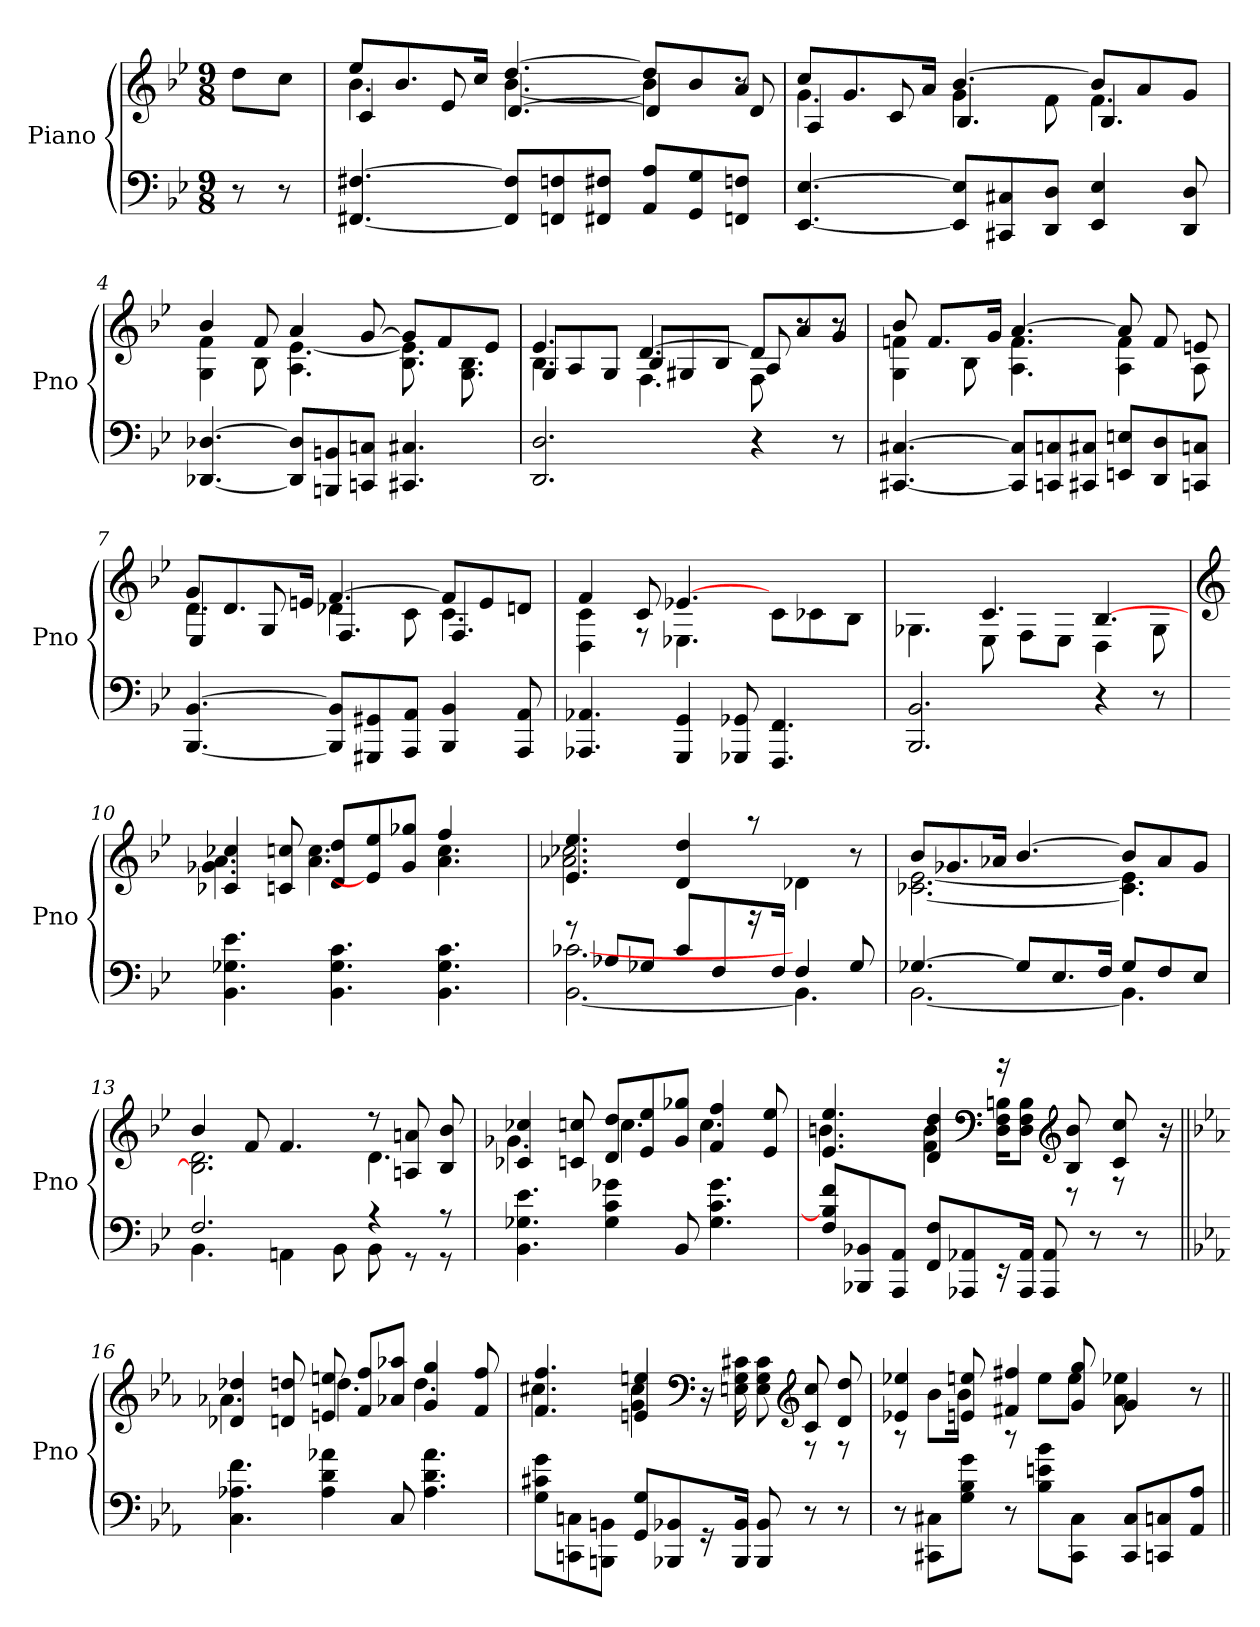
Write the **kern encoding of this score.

**kern	**kern
*part2	*part1
*staff2	*staff1
*I"Piano	*I"Piano
*I'Pno	*I'Pno
*clefF4	*clefG2
*k[b-e-]	*k[b-e-]
*M9/8	*M9/8
=1	=1
8r	8dd\L
8r	8cc\J
=2	=2
*	*^
*	*	*^
[4.FF#X/ [4.F#X/	8ee-/L	4.b-\	4c/
.	8.b-/	.	.
.	.	.	8e-/
.	16cc/Jk	.	.
8FF#/] 8F#/]L	[4.dd/	[4.b-\	[4.d/
8FFn/ 8Fn/	.	.	.
8FF#X/ 8F#X/J	.	.	.
8AA/ 8A/L	8dd/L]	4b-\]	4d/]
8GG/ 8G/	8b-/	.	.
8FFn/ 8Fn/J	8a/J	8r	8d/
=3	=3	=3	=3
[4.EE-/ [4.E-/	8cc/L	4.g\	4A/
.	8.g/	.	.
.	.	.	8c/
.	16a/Jk	.	.
8EE-/] 8E-/]L	[4.b-/	4g\	4.B-/
8CC#X/ 8C#X/	.	.	.
8DD/ 8D/J	.	8f\	.
4EE-/ 4E-/	8b-/L]	4.f\	4.B-/
.	8a/	.	.
8DD/ 8D/	8g/J	.	.
*	*	*v	*v
=4	=4	=4
[4.DD-X/ [4.D-X/	4b-/	4G\ 4f\
.	8f/	8B-\
8DD-/] 8D-/]L	4a/	4.A\ [4.e-\
8BBBn/ 8BBn/	.	.
8CCn/ 8Cn/J	[8g/	.
4.CC#X/ 4.C#X/	8g/L]	8.B-\ 8.e-\]
.	8f/	.
.	.	8.G\ 8.B-\
.	8e-/J	.
!!LO:LB:g=z
=5	=5	=5
*	*	*^
2.DD/ 2.D/	4.e-/	4.B-\	8G/L
.	.	.	8A/
.	.	.	8G/J
.	[4.d/	4.F\	8B-/L
.	.	.	8G#X/
.	.	.	8B-/J
4r	8d/L]	8F\	8A/
.	8a/	8r	8r
8r	8g/J	8r	8r
*	*	*v	*v
=6	=6	=6
[4.CC#X/ [4.C#X/	8b-/	4G\ 4fn\
.	8.f/L	.
.	.	8B-\
.	16g/Jk	.
8CC#/] 8C#/]L	[4.a/	4.A\ 4.f\
8CCn/ 8Cn/	.	.
8CC#X/ 8C#X/J	.	.
8EEn/ 8En/L	8a/]	4A\ 4f\
8DD/ 8D/	8f/	.
8CCn/ 8Cn/J	8en/	8A\
!!LO:LB:g=z
=7	=7	=7
*	*	*^
[4.BBB-/ [4.BB-/	8g/L	4.d\	4E-/
.	8.d/	.	.
.	.	.	8G/
.	16en/Jk	.	.
8BBB-/] 8BB-/]L	[4.f/	4d-X\	4.F/
8GGG#X/ 8GG#X/	.	.	.
8AAA/ 8AA/J	.	8c\	.
4BBB-/ 4BB-/	8f/L]	4.c\	4.F/
.	8e/	.	.
8AAA/ 8AA/	8dn/J	.	.
*	*	*v	*v
=8	=8	=8
4.AAA-X/ 4.AA-X/	4f/	4D\ 4c\
.	8c/	8r
4GGG/ 4GG/	[4.e-X/	4.E-X\
8GGG-X/ 8GG-X/	.	.
4.FFF/ 4.FF/	4.ryy	8c\L
.	.	8c-X\
.	.	8B-\J
=9	=9	=9
2.BBB-/ 2.BB-/	4.ryy	4.G-X\
.	4.c/	8E-\
.	.	8F\L
.	.	8E-\J
4r	[4.B-/	4D\
8r	.	8G-\
!!LO:LB:g=z	!!
=10	=10	=10
*	*clefG2	*
4.BB-\ 4.G-X\ 4.e-\	4c-X/ 4cc-X/	4.g-X\ 4.a\
.	8cn/ 8ccn/	.
4.BB-\ 4.G-\ 4.c\	8d/ 8dd/L	4.a\ 4.cc\
.	8e-/] 8ee-/	.
.	8g-/ 8gg-X/J	.
4.BB-\ 4.G-\ 4.c\	4ff/	4.a\ 4.cc\
.	8ryy	.
=11	=11	=11
*^	*	*
8r	[2.BB-\ [2.c-X\	4.e-/ 4.ee-/	2.a-X\ 2.cc-X\
8A-X/L	.	.	.
8G-X/J	.	.	.
8c-/L	.	4d/ 4dd/	.
8F/	.	.	.
16r	.	8r	.
16F/Jk	.	.	.
4F/	4.BB-\]	4.ryy	4d-X\
8G-/	.	.	8r
=12	=12	=12	=12
[4.G-X/	[2.BB-\	8b-/L	[2.c-X\ [2.e-\
.	.	8.g-X/	.
.	.	16a-X/Jk	.
8G-/L]	.	[4.b-/	.
8.E-/	.	.	.
16F/Jk	.	.	.
8G-/L	4.BB-\]	8b-/L]	4.c-\] 4.e-\]
8F/	.	8a-/	.
8E-/J	.	8g-/J	.
!!LO:LB:g=z	!!
=13	=13	=13	=13
2.F/	4.BB-\	4b-/	2.B-\] 2.d\
.	.	8f/	.
.	4AAn\	4.f/	.
.	8BB-\	.	.
4r	8BB-\	8r	4.d\
.	8r	8An/ 8an/	.
8r	8r	8B-/ 8b-/	.
*v	*v	*	*
=14	=14	=14
4.BB-\ 4.G-X\ 4.e-\	4c-X/ 4cc-X/	4.g-X\
.	8cn/ 8ccn/	.
4G-\ 4c\ 4g-X\	8d/ 8dd/L	4.cc\
.	8e-/ 8ee-/	.
8BB-/	8g-/ 8gg-X/J	.
4.G-\ 4.c\ 4.g-\	4f/ 4ff/	4.cc\
.	8e-/ 8ee-/	.
=15	=15	=15
8F/ 8Bn/] 8f/L	4.e-/ 4.ee-/	4.bn\
8BBB-X/ 8BB-X/	.	.
8AAA/ 8AA/J	.	.
8FF/ 8F/L	4d/ 4dd/	4f\ 4b\
8AAA-X/ 8AA-X/	.	.
*	*clefF4	*
16r	16r	16D\ 16F\ 16Bn\KL
16AAA-/ 16AA-/Jk	8ryy	8D\ 8F\ 8B\J
8AAA-/ 8AA-/	.	.
*	*clefG2	*
.	8B/ 8b/	8r
8r	.	.
.	8c/ 8cc/	8r
8r	.	.
.	16ryy	16r
!!LO:LB:g=z	!!
=16||	=16||	=16||
*k[b-e-a-]	*k[b-e-a-]	*
4.C\ 4.A-X\ 4.f\	4d-X/ 4dd-X/	4.a-X\
.	8dn/ 8ddn/	.
4A-\ 4d\ 4a-X\	8en/ 8een/	4.dd\
.	8f/ 8ff/L	.
8C/	8a-X/ 8aa-X/J	.
4.A-\ 4.d\ 4.a-\	4g/ 4gg/	4.dd\
.	8f/ 8ff/	.
=17	=17	=17
*^	*	*
4.ryy	8G\ 8c#X\ 8g\L	4.f/ 4.ff/	4.cc#X\
.	8CCn\ 8Cn\	.	.
.	8BBBn\ 8BBn\J	.	.
8GG/ 8G/L	2.ryy	4en/ 4een/	4g\ 4cc#\
8BBB-X/ 8BB-X/	.	.	.
*	*	*clefF4	*
16r	.	16r	16ryy
16BBB-/ 16BB-/Jk	.	8.ryy	16En\ 16G\ 16c#X\
8BBB-/ 8BB-/	.	.	8E\ 8G\ 8c#\
*	*	*clefG2	*
8r	.	8c#/ 8cc#/	8r
8r	.	8d/ 8dd/	8r
*v	*v	*	*
=18	=18	=18
8r	4e-X/ 4ee-X/	8r
8CC#X\ 8C#X\L	.	8b-\L
8G\ 8B-\ 8g\J	8en/ 8een/	16b-\Jk
.	.	16ryy
8r	4f#X/ 4ff#X/	8r
8B-\ 8en\ 8b-\L	.	8ee\L
8CC#\ 8C#\J	8g/ 8gg/	8ee\J
8CC#/ 8C#/L	4g/	8a-\ 8ee-X\
8CCn/ 8Cn/	.	4ryy
8AA-/ 8A-/J	8r	.
*	*v	*v
=||	=||
*-	*-
